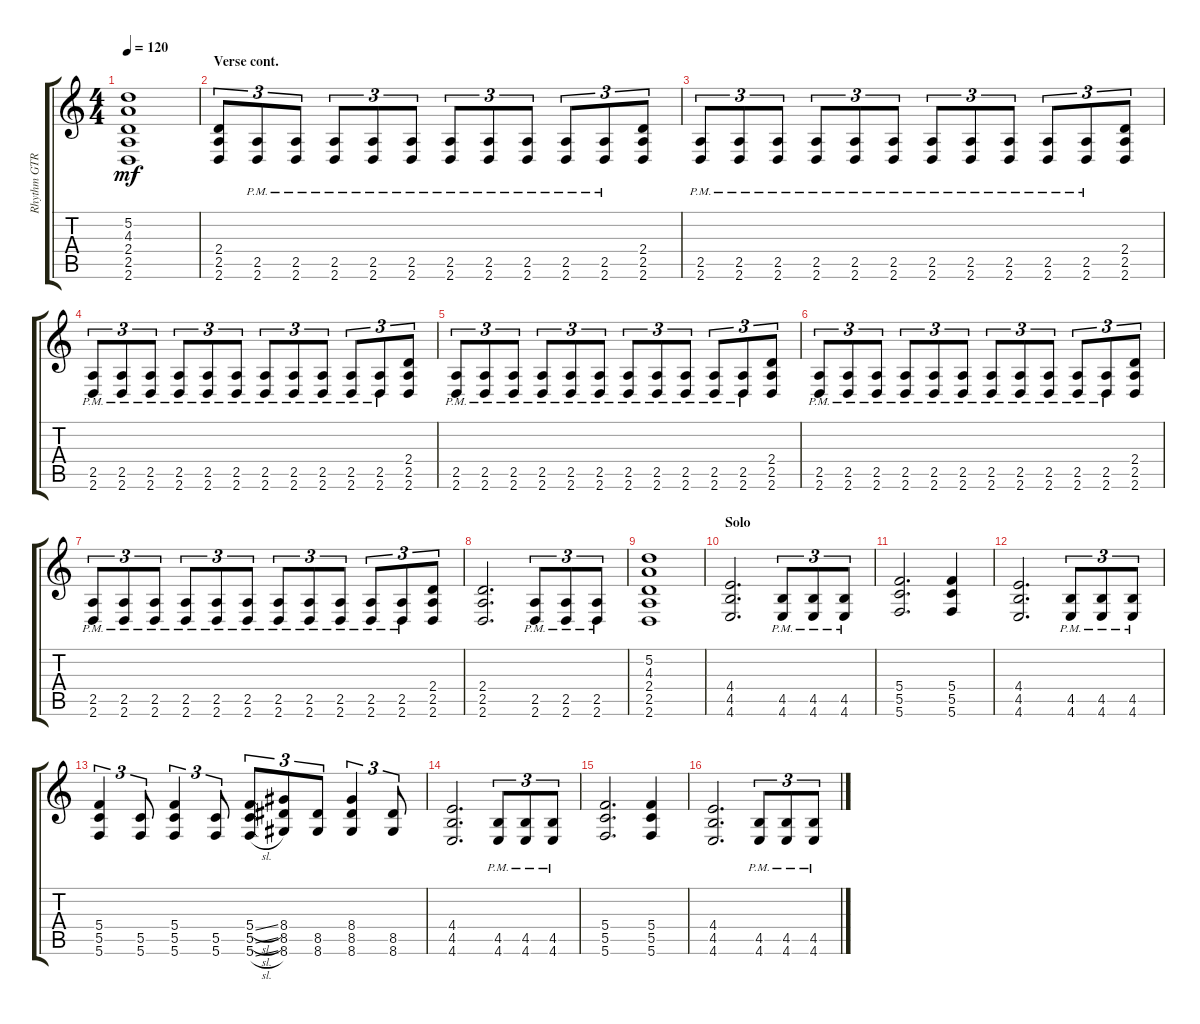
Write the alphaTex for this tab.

\track ("Rhythm GTR 2" "Rhythm GTR") {instrument distortionguitar}
\staff {score tabs}
\tuning (D4 A3 F3 C3 G2 C2) {hide}
\ts (4 4)
\tempo 120
\clef g2
\ks aminor
(5.2 4.3 2.4 2.5 2.6).1{dy mf} |
\section ("" "Verse cont.")
(2.4 2.5 2.6).8{tu (3 2)} (2.5{pm} 2.6{pm}).8{tu (3 2)} (2.5{pm} 2.6{pm}).8{tu (3 2)} (2.5{pm} 2.6{pm}).8{tu (3 2)} (2.5{pm} 2.6{pm}).8{tu (3 2)} (2.5{pm} 2.6{pm}).8{tu (3 2)} (2.5{pm} 2.6{pm}).8{tu (3 2)} (2.5{pm} 2.6{pm}).8{tu (3 2)} (2.5{pm} 2.6{pm}).8{tu (3 2)} (2.5{pm} 2.6{pm}).8{tu (3 2)} (2.5{pm} 2.6{pm}).8{tu (3 2)} (2.4 2.5 2.6).8{tu (3 2)} |
(2.5{pm} 2.6{pm}).8{tu (3 2)} (2.5{pm} 2.6{pm}).8{tu (3 2)} (2.5{pm} 2.6{pm}).8{tu (3 2)} (2.5{pm} 2.6{pm}).8{tu (3 2)} (2.5{pm} 2.6{pm}).8{tu (3 2)} (2.5{pm} 2.6{pm}).8{tu (3 2)} (2.5{pm} 2.6{pm}).8{tu (3 2)} (2.5{pm} 2.6{pm}).8{tu (3 2)} (2.5{pm} 2.6{pm}).8{tu (3 2)} (2.5{pm} 2.6{pm}).8{tu (3 2)} (2.5{pm} 2.6{pm}).8{tu (3 2)} (2.4 2.5 2.6).8{tu (3 2)} |
(2.5{pm} 2.6{pm}).8{tu (3 2)} (2.5{pm} 2.6{pm}).8{tu (3 2)} (2.5{pm} 2.6{pm}).8{tu (3 2)} (2.5{pm} 2.6{pm}).8{tu (3 2)} (2.5{pm} 2.6{pm}).8{tu (3 2)} (2.5{pm} 2.6{pm}).8{tu (3 2)} (2.5{pm} 2.6{pm}).8{tu (3 2)} (2.5{pm} 2.6{pm}).8{tu (3 2)} (2.5{pm} 2.6{pm}).8{tu (3 2)} (2.5{pm} 2.6{pm}).8{tu (3 2)} (2.5{pm} 2.6{pm}).8{tu (3 2)} (2.4 2.5 2.6).8{tu (3 2)} |
(2.5{pm} 2.6{pm}).8{tu (3 2)} (2.5{pm} 2.6{pm}).8{tu (3 2)} (2.5{pm} 2.6{pm}).8{tu (3 2)} (2.5{pm} 2.6{pm}).8{tu (3 2)} (2.5{pm} 2.6{pm}).8{tu (3 2)} (2.5{pm} 2.6{pm}).8{tu (3 2)} (2.5{pm} 2.6{pm}).8{tu (3 2)} (2.5{pm} 2.6{pm}).8{tu (3 2)} (2.5{pm} 2.6{pm}).8{tu (3 2)} (2.5{pm} 2.6{pm}).8{tu (3 2)} (2.5{pm} 2.6{pm}).8{tu (3 2)} (2.4 2.5 2.6).8{tu (3 2)} |
(2.5{pm} 2.6{pm}).8{tu (3 2)} (2.5{pm} 2.6{pm}).8{tu (3 2)} (2.5{pm} 2.6{pm}).8{tu (3 2)} (2.5{pm} 2.6{pm}).8{tu (3 2)} (2.5{pm} 2.6{pm}).8{tu (3 2)} (2.5{pm} 2.6{pm}).8{tu (3 2)} (2.5{pm} 2.6{pm}).8{tu (3 2)} (2.5{pm} 2.6{pm}).8{tu (3 2)} (2.5{pm} 2.6{pm}).8{tu (3 2)} (2.5{pm} 2.6{pm}).8{tu (3 2)} (2.5{pm} 2.6{pm}).8{tu (3 2)} (2.4 2.5 2.6).8{tu (3 2)} |
(2.5{pm} 2.6{pm}).8{tu (3 2)} (2.5{pm} 2.6{pm}).8{tu (3 2)} (2.5{pm} 2.6{pm}).8{tu (3 2)} (2.5{pm} 2.6{pm}).8{tu (3 2)} (2.5{pm} 2.6{pm}).8{tu (3 2)} (2.5{pm} 2.6{pm}).8{tu (3 2)} (2.5{pm} 2.6{pm}).8{tu (3 2)} (2.5{pm} 2.6{pm}).8{tu (3 2)} (2.5{pm} 2.6{pm}).8{tu (3 2)} (2.5{pm} 2.6{pm}).8{tu (3 2)} (2.5{pm} 2.6{pm}).8{tu (3 2)} (2.4 2.5 2.6).8{tu (3 2)} |
(2.4 2.5 2.6).2{d} (2.5{pm} 2.6{pm}).8{tu (3 2)} (2.5{pm} 2.6{pm}).8{tu (3 2)} (2.5{pm} 2.6{pm}).8{tu (3 2)} |
(5.2 4.3 2.4 2.5 2.6).1 |
\section ("" "Solo")
(4.4 4.5 4.6).2{d} (4.5{pm} 4.6{pm}).8{tu (3 2)} (4.5{pm} 4.6{pm}).8{tu (3 2)} (4.5{pm} 4.6{pm}).8{tu (3 2)} |
(5.4 5.5 5.6).2{d} (5.4 5.5 5.6).4 |
(4.4 4.5 4.6).2{d} (4.5{pm} 4.6{pm}).8{tu (3 2)} (4.5{pm} 4.6{pm}).8{tu (3 2)} (4.5{pm} 4.6{pm}).8{tu (3 2)} |
(5.4 5.5 5.6).4{tu (3 2)} (5.5 5.6).8{tu (3 2)} (5.4 5.5 5.6).4{tu (3 2)} (5.5 5.6).8{tu (3 2)} (5.4{sl} 5.5{sl} 5.6{sl}).8{tu (3 2)} (8.4 8.5 8.6).8{tu (3 2)} (8.5 8.6).8{tu (3 2)} (8.4 8.5 8.6).4{tu (3 2)} (8.5 8.6).8{tu (3 2)} |
(4.4 4.5 4.6).2{d} (4.5{pm} 4.6{pm}).8{tu (3 2)} (4.5{pm} 4.6{pm}).8{tu (3 2)} (4.5{pm} 4.6{pm}).8{tu (3 2)} |
(5.4 5.5 5.6).2{d} (5.4 5.5 5.6).4 |
(4.4 4.5 4.6).2{d} (4.5{pm} 4.6{pm}).8{tu (3 2)} (4.5{pm} 4.6{pm}).8{tu (3 2)} (4.5{pm} 4.6{pm}).8{tu (3 2)}
